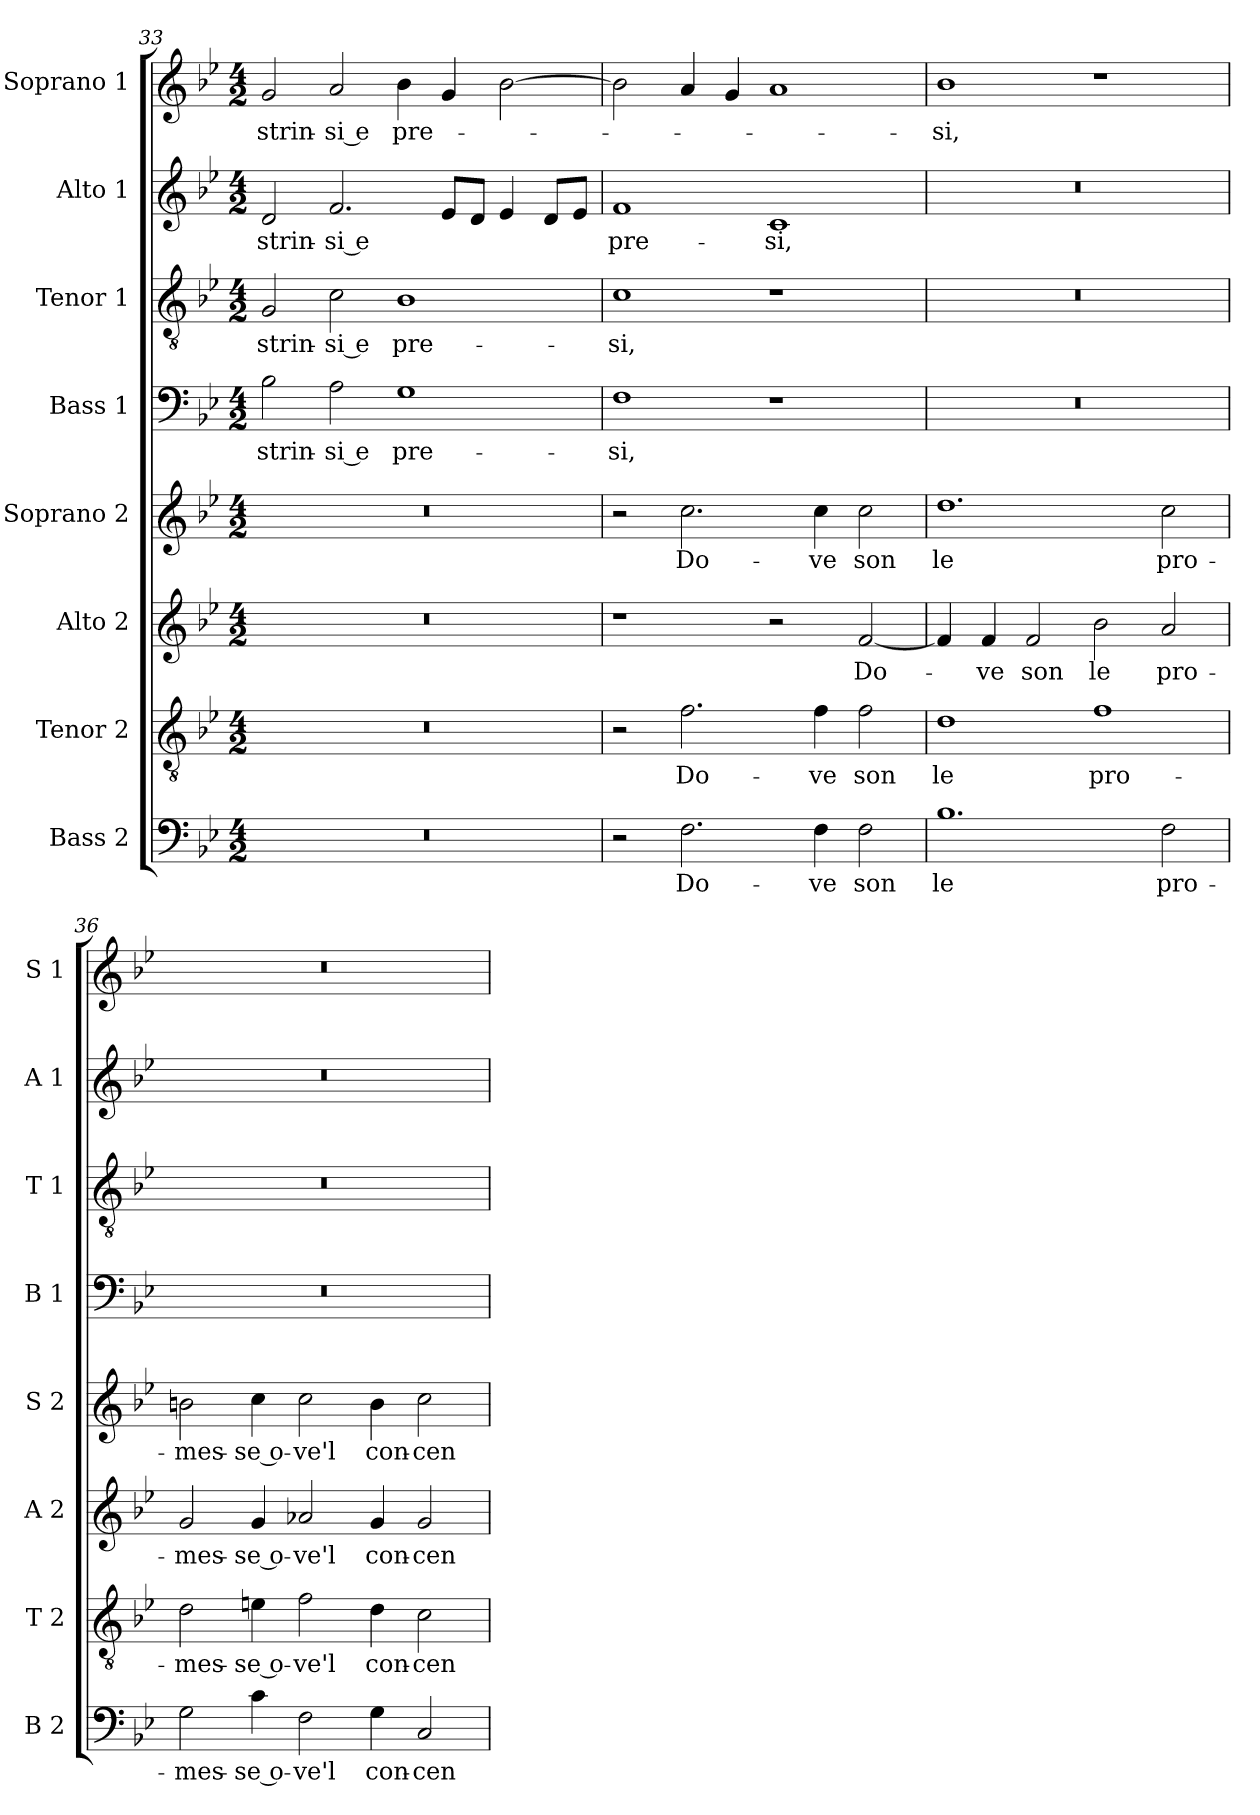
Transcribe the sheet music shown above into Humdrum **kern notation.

**kern	**text	**kern	**text	**kern	**text	**kern	**text	**kern	**text	**kern	**text	**kern	**text	**kern	**text
*part8	*part8	*part7	*part7	*part6	*part6	*part5	*part5	*part4	*part4	*part3	*part3	*part2	*part2	*part1	*part1
*staff8	*staff8	*staff7	*staff7	*staff6	*staff6	*staff5	*staff5	*staff4	*staff4	*staff3	*staff3	*staff2	*staff2	*staff1	*staff1
*I"Bass 2	*	*I"Tenor 2	*	*I"Alto 2	*	*I"Soprano 2	*	*I"Bass 1	*	*I"Tenor 1	*	*I"Alto 1	*	*I"Soprano 1	*
*I'B 2	*	*I'T 2	*	*I'A 2	*	*I'S 2	*	*I'B 1	*	*I'T 1	*	*I'A 1	*	*I'S 1	*
*clefF4	*	*clefGv2	*	*clefG2	*	*clefG2	*	*clefF4	*	*clefGv2	*	*clefG2	*	*clefG2	*
*k[b-e-]	*	*k[b-e-]	*	*k[b-e-]	*	*k[b-e-]	*	*k[b-e-]	*	*k[b-e-]	*	*k[b-e-]	*	*k[b-e-]	*
*B-:	*	*B-:	*	*B-:	*	*B-:	*	*B-:	*	*B-:	*	*B-:	*	*B-:	*
*M4/2	*	*M4/2	*	*M4/2	*	*M4/2	*	*M4/2	*	*M4/2	*	*M4/2	*	*M4/2	*
=33	=33	=33	=33	=33	=33	=33	=33	=33	=33	=33	=33	=33	=33	=33	=33
!	!	!	!	!	!	!	!	!	!LO:LY:b	!	!LO:LY:b	!	!LO:LY:b	!	!LO:LY:b
0r	.	0r	.	0r	.	0r	.	2B-\	strin-	2G/	strin-	2d/	strin-	2g/	strin-
!	!	!	!	!	!	!	!	!	!LO:LY:b	!	!LO:LY:b	!	!LO:LY:b	!	!LO:LY:b
.	.	.	.	.	.	.	.	2A\	-si e	2c\	-si e	2.f/	-si e	2a/	-si e
!	!	!	!	!	!	!	!	!	!LO:LY:b	!	!LO:LY:b	!	!	!	!LO:LY:b
.	.	.	.	.	.	.	.	1G	pre-	1B-	pre-	.	.	4b-\	pre-
.	.	.	.	.	.	.	.	.	.	.	.	8e-/L	.	4g/	.
.	.	.	.	.	.	.	.	.	.	.	.	8d/J	.	.	.
.	.	.	.	.	.	.	.	.	.	.	.	4e-/	.	[2b-\	.
.	.	.	.	.	.	.	.	.	.	.	.	8d/L	.	.	.
.	.	.	.	.	.	.	.	.	.	.	.	8e-/J	.	.	.
!!LO:LB:g=z
=34	=34	=34	=34	=34	=34	=34	=34	=34	=34	=34	=34	=34	=34	=34	=34
!	!	!	!	!	!	!	!	!	!LO:LY:b	!	!LO:LY:b	!	!LO:LY:b	!	!
2r	.	2r	.	1r	.	2r	.	1F	-si,	1c	-si,	1f	pre-	2b-\]	.
!	!LO:LY:b	!	!LO:LY:b	!	!	!	!LO:LY:b	!	!	!	!	!	!	!	!
2.F\	Do-	2.f\	Do-	.	.	2.cc\	Do-	.	.	.	.	.	.	4a/	.
.	.	.	.	.	.	.	.	.	.	.	.	.	.	4g/	.
!	!	!	!	!	!	!	!	!	!	!	!	!	!LO:LY:b	!	!
.	.	.	.	2r	.	.	.	1r	.	1r	.	1c	-si,	1a	.
!	!LO:LY:b	!	!LO:LY:b	!	!	!	!LO:LY:b	!	!	!	!	!	!	!	!
4F\	-ve	4f\	-ve	.	.	4cc\	-ve	.	.	.	.	.	.	.	.
!	!LO:LY:b	!	!LO:LY:b	!	!LO:LY:b	!	!LO:LY:b	!	!	!	!	!	!	!	!
2F\	son	2f\	son	[2f/	Do-	2cc\	son	.	.	.	.	.	.	.	.
=35	=35	=35	=35	=35	=35	=35	=35	=35	=35	=35	=35	=35	=35	=35	=35
!	!LO:LY:b	!	!LO:LY:b	!	!	!	!LO:LY:b	!	!	!	!	!	!	!	!LO:LY:b
1.B-	le	1d	le	4f/]	.	1.dd	le	0r	.	0r	.	0r	.	1b-	-si,
!	!	!	!	!	!LO:LY:b	!	!	!	!	!	!	!	!	!	!
.	.	.	.	4f/	-ve	.	.	.	.	.	.	.	.	.	.
!	!	!	!	!	!LO:LY:b	!	!	!	!	!	!	!	!	!	!
.	.	.	.	2f/	son	.	.	.	.	.	.	.	.	.	.
!	!	!	!LO:LY:b	!	!LO:LY:b	!	!	!	!	!	!	!	!	!	!
.	.	1f	pro-	2b-\	le	.	.	.	.	.	.	.	.	1r	.
!	!LO:LY:b	!	!	!	!LO:LY:b	!	!LO:LY:b	!	!	!	!	!	!	!	!
2F\	pro-	.	.	2a/	pro-	2cc\	pro-	.	.	.	.	.	.	.	.
=36	=36	=36	=36	=36	=36	=36	=36	=36	=36	=36	=36	=36	=36	=36	=36
!	!LO:LY:b	!	!LO:LY:b	!	!LO:LY:b	!	!LO:LY:b	!	!	!	!	!	!	!	!
2G\	-mes-	2d\	-mes-	2g/	-mes-	2bn\	-mes-	0r	.	0r	.	0r	.	0r	.
!	!LO:LY:b	!	!LO:LY:b	!	!LO:LY:b	!	!LO:LY:b	!	!	!	!	!	!	!	!
4c\	-se o-	4en\	-se o-	4g/	-se o-	4cc\	-se o-	.	.	.	.	.	.	.	.
!	!LO:LY:b	!	!LO:LY:b	!	!LO:LY:b	!	!LO:LY:b	!	!	!	!	!	!	!	!
2F\	-ve'l	2f\	-ve'l	2a-X/	-ve'l	2cc\	-ve'l	.	.	.	.	.	.	.	.
!	!LO:LY:b	!	!LO:LY:b	!	!LO:LY:b	!	!LO:LY:b	!	!	!	!	!	!	!	!
4G\	con-	4d\	con-	4g/	con-	4b\	con-	.	.	.	.	.	.	.	.
!	!LO:LY:b	!	!LO:LY:b	!	!LO:LY:b	!	!LO:LY:b	!	!	!	!	!	!	!	!
2C/	-cen-	2c\	-cen-	2g/	-cen-	2cc\	-cen-	.	.	.	.	.	.	.	.
=	=	=	=	=	=	=	=	=	=	=	=	=	=	=	=
*-	*-	*-	*-	*-	*-	*-	*-	*-	*-	*-	*-	*-	*-	*-	*-
